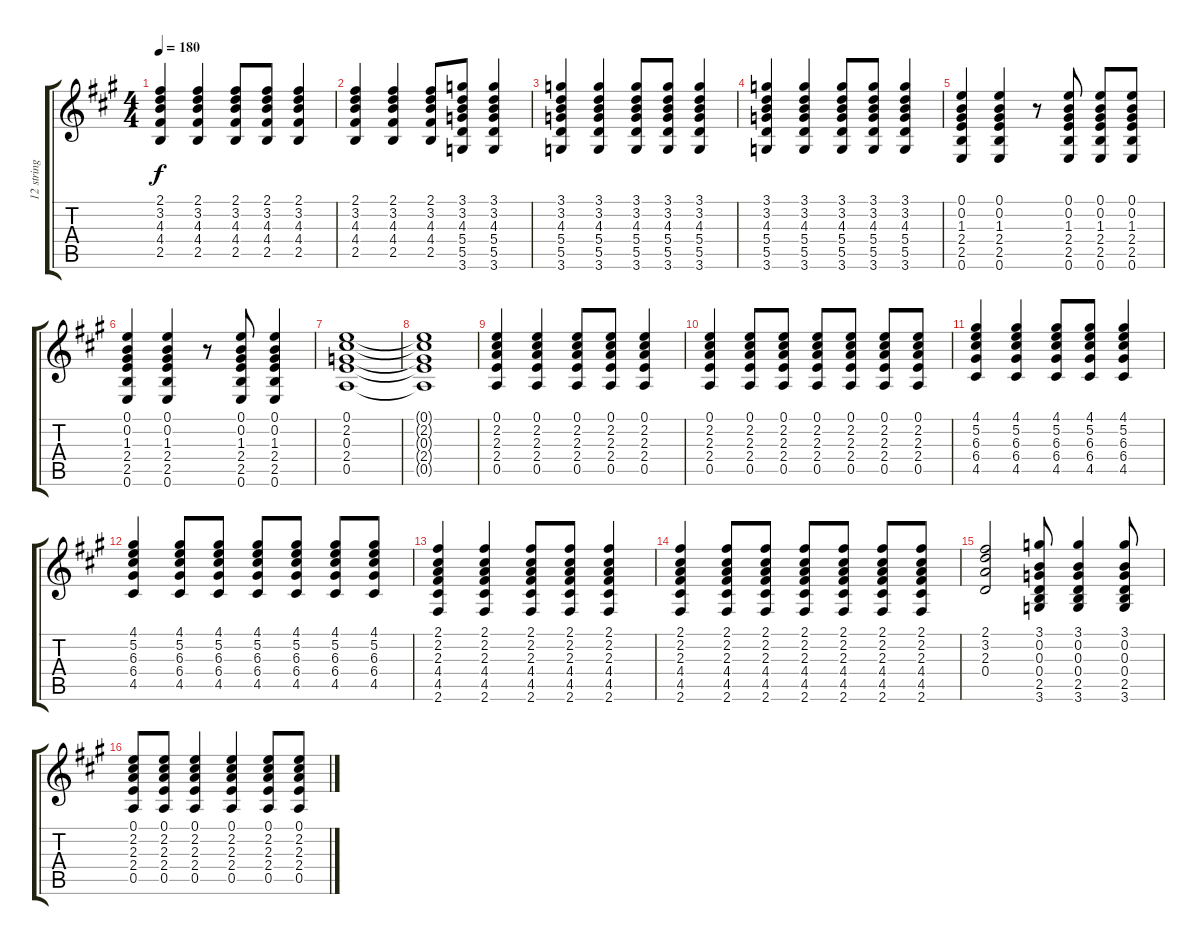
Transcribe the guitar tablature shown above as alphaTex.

\track ("12 string" "12 string") {instrument acousticguitarsteel}
\staff {score tabs}
\tuning (E4 B3 G3 D3 A2 E2) {hide}
\ts (4 4)
\tempo 180
\clef g2
\ks a
(2.1 3.2 4.3 4.4 2.5).4{dy f instrument acousticguitarsteel} (2.1 3.2 4.3 4.4 2.5).4 (2.1 3.2 4.3 4.4 2.5).8 (2.1 3.2 4.3 4.4 2.5).8 (2.1 3.2 4.3 4.4 2.5).4 |
(2.1 3.2 4.3 4.4 2.5).4 (2.1 3.2 4.3 4.4 2.5).4 (2.1 3.2 4.3 4.4 2.5).8 (3.1 3.2 4.3 5.4 5.5 3.6).8 (3.1 3.2 4.3 5.4 5.5 3.6).4 |
(3.1 3.2 4.3 5.4 5.5 3.6).4 (3.1 3.2 4.3 5.4 5.5 3.6).4 (3.1 3.2 4.3 5.4 5.5 3.6).8 (3.1 3.2 4.3 5.4 5.5 3.6).8 (3.1 3.2 4.3 5.4 5.5 3.6).4 |
(3.1 3.2 4.3 5.4 5.5 3.6).4 (3.1 3.2 4.3 5.4 5.5 3.6).4 (3.1 3.2 4.3 5.4 5.5 3.6).8 (3.1 3.2 4.3 5.4 5.5 3.6).8 (3.1 3.2 4.3 5.4 5.5 3.6).4 |
(0.1 0.2 1.3 2.4 2.5 0.6).4 (0.1 0.2 1.3 2.4 2.5 0.6).4 r.8 (0.1 0.2 1.3 2.4 2.5 0.6).8 (0.1 0.2 1.3 2.4 2.5 0.6).8 (0.1 0.2 1.3 2.4 2.5 0.6).8 |
(0.1 0.2 1.3 2.4 2.5 0.6).4 (0.1 0.2 1.3 2.4 2.5 0.6).4 r.8 (0.1 0.2 1.3 2.4 2.5 0.6).8 (0.1 0.2 1.3 2.4 2.5 0.6).4 |
(0.1 2.2 0.3 2.4 0.5).1 |
(0.1{t} 2.2{t} 0.3{t} 2.4{t} 0.5{t}).1 |
(0.1 2.2 2.3 2.4 0.5).4 (0.1 2.2 2.3 2.4 0.5).4 (0.1 2.2 2.3 2.4 0.5).8 (0.1 2.2 2.3 2.4 0.5).8 (0.1 2.2 2.3 2.4 0.5).4 |
(0.1 2.2 2.3 2.4 0.5).4 (0.1 2.2 2.3 2.4 0.5).8 (0.1 2.2 2.3 2.4 0.5).8 (0.1 2.2 2.3 2.4 0.5).8 (0.1 2.2 2.3 2.4 0.5).8 (0.1 2.2 2.3 2.4 0.5).8 (0.1 2.2 2.3 2.4 0.5).8 |
(4.1 5.2 6.3 6.4 4.5).4 (4.1 5.2 6.3 6.4 4.5).4 (4.1 5.2 6.3 6.4 4.5).8 (4.1 5.2 6.3 6.4 4.5).8 (4.1 5.2 6.3 6.4 4.5).4 |
(4.1 5.2 6.3 6.4 4.5).4 (4.1 5.2 6.3 6.4 4.5).8 (4.1 5.2 6.3 6.4 4.5).8 (4.1 5.2 6.3 6.4 4.5).8 (4.1 5.2 6.3 6.4 4.5).8 (4.1 5.2 6.3 6.4 4.5).8 (4.1 5.2 6.3 6.4 4.5).8 |
(2.1 2.2 2.3 4.4 4.5 2.6).4 (2.1 2.2 2.3 4.4 4.5 2.6).4 (2.1 2.2 2.3 4.4 4.5 2.6).8 (2.1 2.2 2.3 4.4 4.5 2.6).8 (2.1 2.2 2.3 4.4 4.5 2.6).4 |
(2.1 2.2 2.3 4.4 4.5 2.6).4 (2.1 2.2 2.3 4.4 4.5 2.6).8 (2.1 2.2 2.3 4.4 4.5 2.6).8 (2.1 2.2 2.3 4.4 4.5 2.6).8 (2.1 2.2 2.3 4.4 4.5 2.6).8 (2.1 2.2 2.3 4.4 4.5 2.6).8 (2.1 2.2 2.3 4.4 4.5 2.6).8 |
(2.1 3.2 2.3 0.4).2 (3.1 0.2 0.3 0.4 2.5 3.6).8 (3.1 0.2 0.3 0.4 2.5 3.6).4 (3.1 0.2 0.3 0.4 2.5 3.6).8 |
(0.1 2.2 2.3 2.4 0.5).8 (0.1 2.2 2.3 2.4 0.5).8 (0.1 2.2 2.3 2.4 0.5).4 (0.1 2.2 2.3 2.4 0.5).4 (0.1 2.2 2.3 2.4 0.5).8 (0.1 2.2 2.3 2.4 0.5).8
